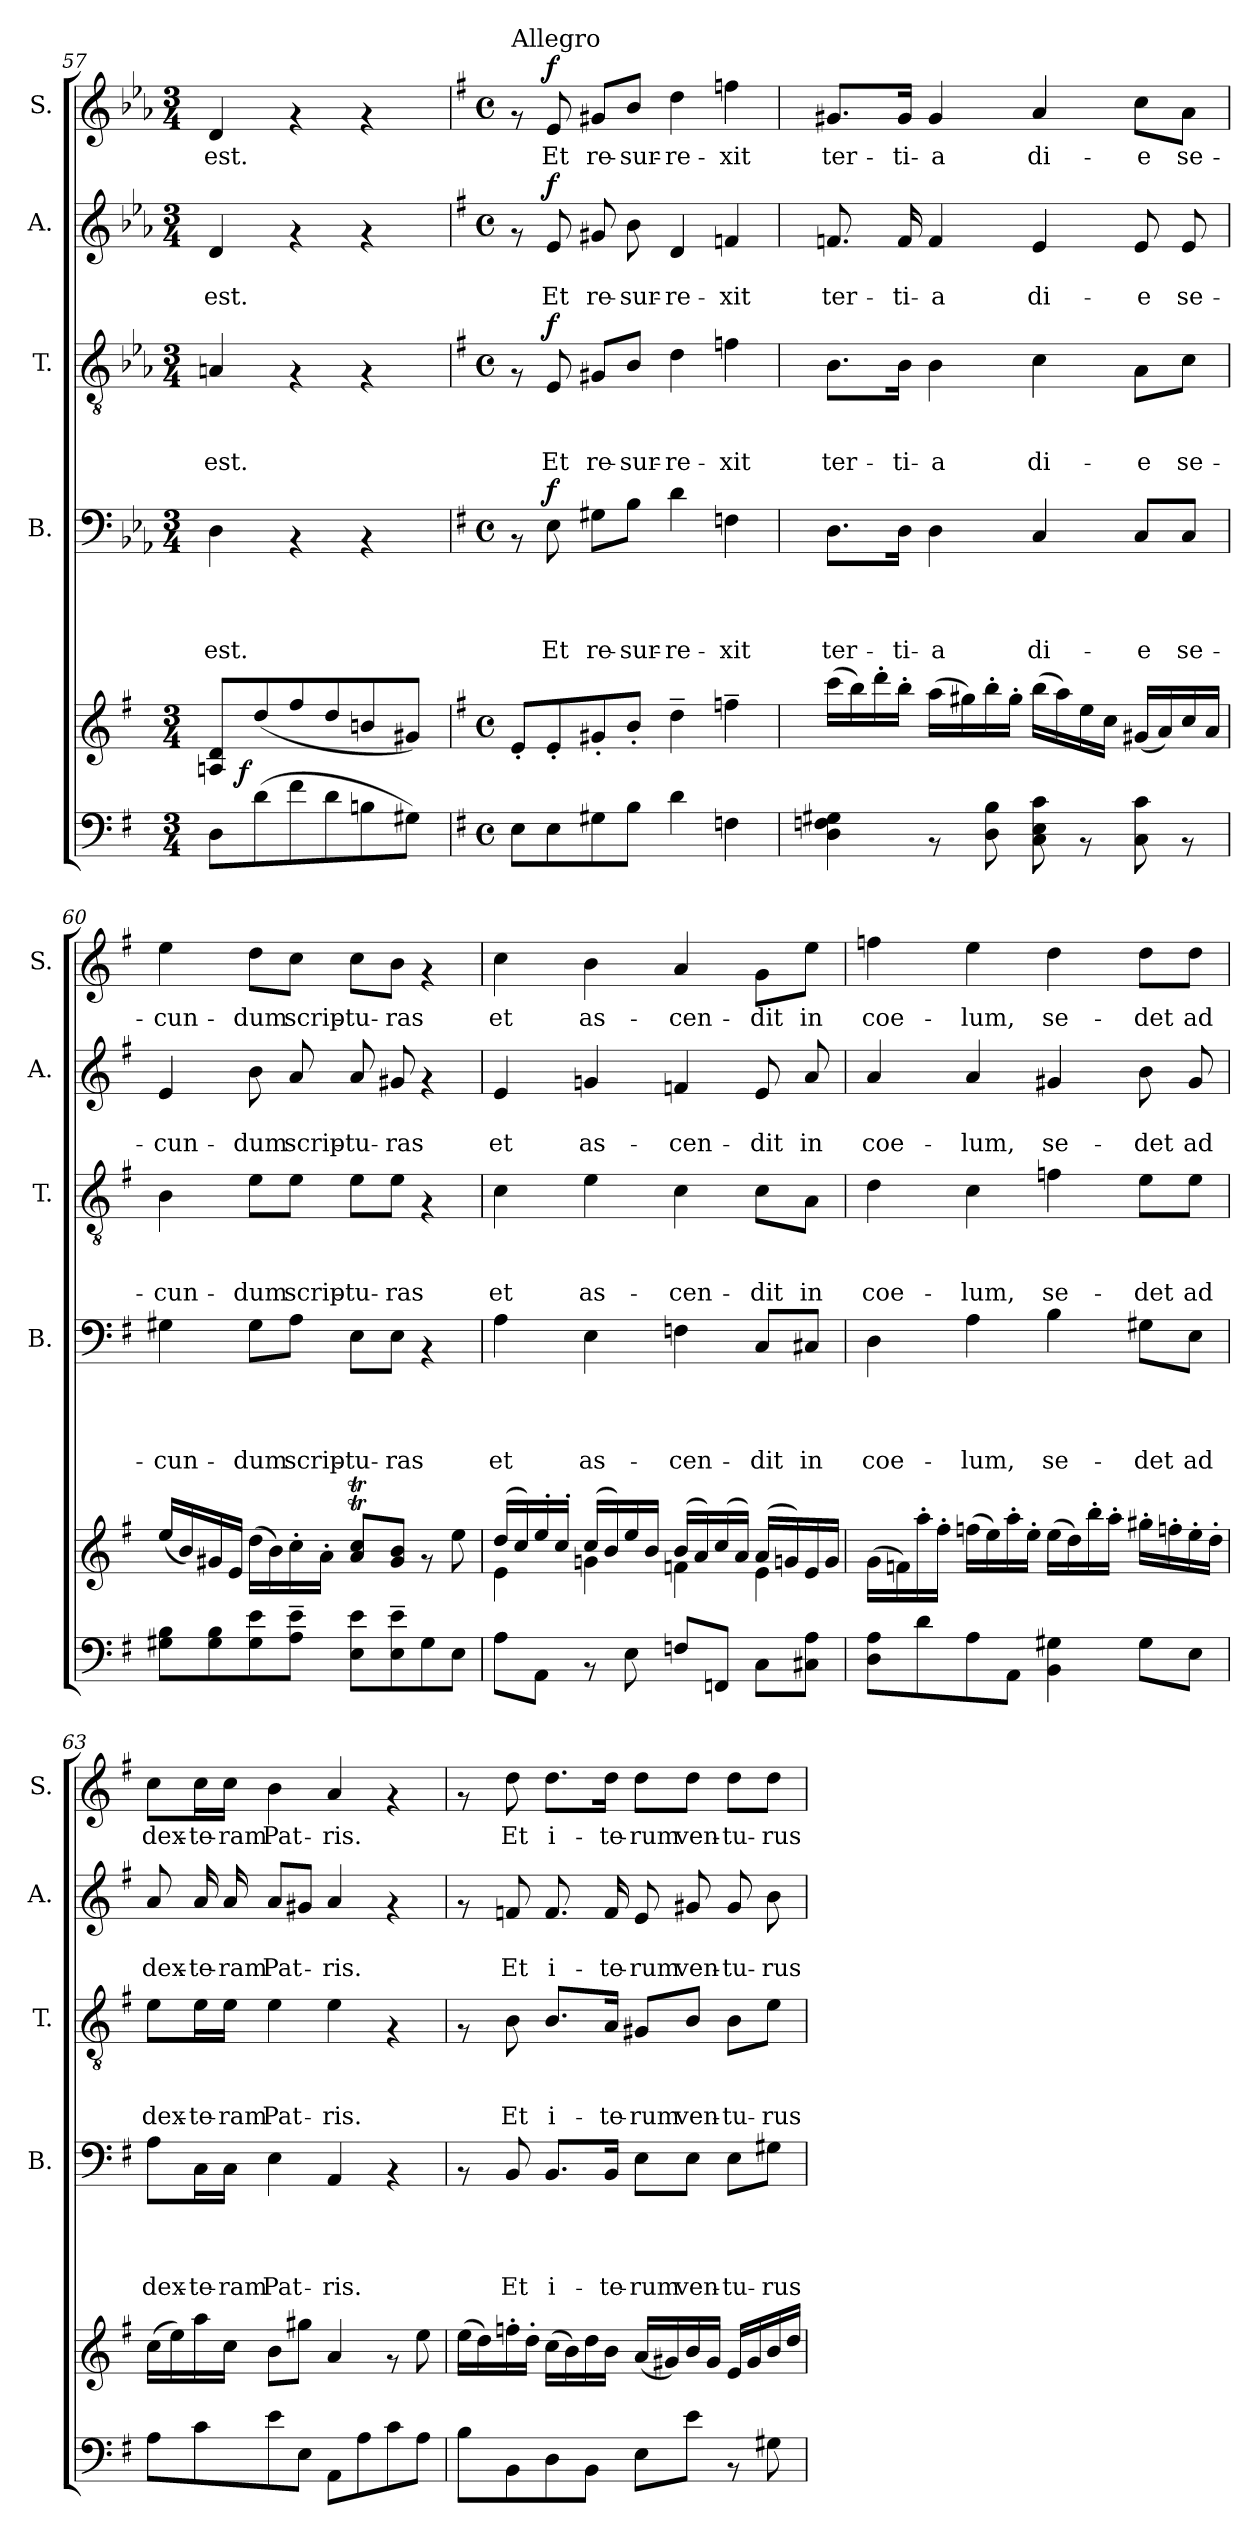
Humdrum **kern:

**kern	**dynam	**kern	**kern	**text	**text	**text	**text	**dynam	**kern	**text	**text	**text	**dynam	**kern	**text	**text	**dynam	**kern	**text	**dynam
*part6	*part6	*part5	*part4	*part4	*part4	*part4	*part4	*part4	*part3	*part3	*part3	*part3	*part3	*part2	*part2	*part2	*part2	*part1	*part1	*part1
*staff6	*staff6	*staff5	*staff4	*staff4	*staff4	*staff4	*staff4	*staff4	*staff3	*staff3	*staff3	*staff3	*staff3	*staff2	*staff2	*staff2	*staff2	*staff1	*staff1	*staff1
*	*	*	*I"B.	*	*	*	*	*	*I"T.	*	*	*	*	*I"A.	*	*	*	*I"S.	*	*
*	*	*	*I'B.	*	*	*	*	*	*I'T.	*	*	*	*	*I'A.	*	*	*	*I'S.	*	*
*clefF4	*	*clefG2	*clefF4	*	*	*	*	*	*clefGv2	*	*	*	*	*clefG2	*	*	*	*clefG2	*	*
*k[f#]	*	*k[f#]	*k[b-e-a-]	*	*	*	*	*	*k[b-e-a-]	*	*	*	*	*k[b-e-a-]	*	*	*	*k[b-e-a-]	*	*
*G:	*	*G:	*E-:	*	*	*	*	*	*E-:	*	*	*	*	*E-:	*	*	*	*E-:	*	*
*M3/4	*	*M3/4	*M3/4	*	*	*	*	*	*M3/4	*	*	*	*	*M3/4	*	*	*	*M3/4	*	*
=57	=57	=57	=57	=57	=57	=57	=57	=57	=57	=57	=57	=57	=57	=57	=57	=57	=57	=57	=57	=57
!	!	!	!	!	!	!	!LO:LY:b	!	!	!	!	!LO:LY:b	!	!	!	!LO:LY:b	!	!	!LO:LY:b	!
*^	*	*	*	*	*	*	*	*	*	*	*	*	*	*	*	*	*	*	*	*
8D\L	16.ryy	.	8An/ 8d/L	4D\	.	.	.	est.	.	4An/	.	.	est.	.	4d/	.	est.	.	4d/	est.	.
!	!	!LO:DY:a	!	!	!	!	!	!	!	!	!	!	!	!	!	!	!	!	!	!	!
.	2ryy	f	.	.	.	.	.	.	.	.	.	.	.	.	.	.	.	.	.	.	.
(>8d\	.	.	(<8dd/	.	.	.	.	.	.	.	.	.	.	.	.	.	.	.	.	.	.
8f#\	.	.	8ff#/	4rAA	.	.	.	.	.	4rF	.	.	.	.	4rf	.	.	.	4rf	.	.
8d\	.	.	8dd/	.	.	.	.	.	.	.	.	.	.	.	.	.	.	.	.	.	.
8Bn\	.	.	8bn/	4rAA	.	.	.	.	.	4rF	.	.	.	.	4rf	.	.	.	4rf	.	.
.	8ryy	.	.	.	.	.	.	.	.	.	.	.	.	.	.	.	.	.	.	.	.
8G#X\J)	.	.	8g#X/J)	.	.	.	.	.	.	.	.	.	.	.	.	.	.	.	.	.	.
.	32ryy	.	.	.	.	.	.	.	.	.	.	.	.	.	.	.	.	.	.	.	.
*v	*v	*	*	*	*	*	*	*	*	*	*	*	*	*	*	*	*	*	*	*	*
!!LO:PB:g=z
=58	=58	=58	=58	=58	=58	=58	=58	=58	=58	=58	=58	=58	=58	=58	=58	=58	=58	=58	=58	=58
*	*	*	*k[f#]	*	*	*	*	*	*k[f#]	*	*	*	*	*k[f#]	*	*	*	*k[f#]	*	*
*	*	*	*G:	*	*	*	*	*	*G:	*	*	*	*	*G:	*	*	*	*G:	*	*
*M4/4	*	*M4/4	*M4/4	*	*	*	*	*	*M4/4	*	*	*	*	*M4/4	*	*	*	*M4/4	*	*
*met(c)	*	*met(c)	*met(c)	*	*	*	*	*	*met(c)	*	*	*	*	*met(c)	*	*	*	*met(c)	*	*
*^	*	*	*	*	*	*	*	*	*	*	*	*	*	*	*	*	*	*	*	*
!	!	!	!	!	!	!	!	!	!	!	!	!	!	!	!	!	!	!	!LO:TX:a:t=Allegro	!	!
*v	*v	*	*	*	*	*	*	*	*	*	*	*	*	*	*	*	*	*	*	*	*
8E\L	.	8e'</L	8rAA	.	.	.	.	.	8rF	.	.	.	.	8rf	.	.	.	8rf	.	.
!	!	!	!	!	!	!	!LO:LY:b	!LO:DY:a	!	!	!	!LO:LY:b	!LO:DY:a	!	!	!LO:LY:b	!LO:DY:a	!	!LO:LY:b	!LO:DY:a
8E\	.	8e'</	8E\	.	.	.	Et	f	8E/	.	.	Et	f	8e/	.	Et	f	8e/	Et	f
!	!	!	!	!	!	!	!LO:LY:b	!	!	!	!	!LO:LY:b	!	!	!	!LO:LY:b	!	!	!LO:LY:b	!
8G#X\	.	8g#X'</	8G#X\L	.	.	.	re-	.	8G#X/L	.	.	re-	.	8g#X/	.	re-	.	8g#X/L	re-	.
!	!	!	!	!	!	!	!LO:LY:b	!	!	!	!	!LO:LY:b	!	!	!	!LO:LY:b	!	!	!LO:LY:b	!
8B\J	.	8b'</J	8B\J	.	.	.	-sur-	.	8B/J	.	.	-sur-	.	8b\	.	-sur-	.	8b/J	-sur-	.
!	!	!	!	!	!	!	!LO:LY:b	!	!	!	!	!LO:LY:b	!	!	!	!LO:LY:b	!	!	!LO:LY:b	!
4d\	.	4dd~>\	4d\	.	.	.	-re-	.	4d\	.	.	-re-	.	4d/	.	-re-	.	4dd\	-re-	.
!	!	!	!	!	!	!	!LO:LY:b	!	!	!	!	!LO:LY:b	!	!	!	!LO:LY:b	!	!	!LO:LY:b	!
4Fn\	.	4ffn~>\	4Fn\	.	.	.	-xit	.	4fn\	.	.	-xit	.	4fn/	.	-xit	.	4ffn\	-xit	.
=59	=59	=59	=59	=59	=59	=59	=59	=59	=59	=59	=59	=59	=59	=59	=59	=59	=59	=59	=59	=59
!	!	!	!	!	!	!	!LO:LY:b	!	!	!	!	!LO:LY:b	!	!	!	!LO:LY:b	!	!	!LO:LY:b	!
4D\ 4Fn\ 4G#X\	.	(>16ccc\LL	8.D\L	.	.	.	ter-	.	8.B\L	.	.	ter-	.	8.fn/	.	ter-	.	8.g#X/L	ter-	.
.	.	16bb\)	.	.	.	.	.	.	.	.	.	.	.	.	.	.	.	.	.	.
.	.	16ddd'>\	.	.	.	.	.	.	.	.	.	.	.	.	.	.	.	.	.	.
!	!	!	!	!	!	!	!LO:LY:b	!	!	!	!	!LO:LY:b	!	!	!	!LO:LY:b	!	!	!LO:LY:b	!
.	.	16bb'>\JJ	16D\Jk	.	.	.	-ti-	.	16B\Jk	.	.	-ti-	.	16f/	.	-ti-	.	16g#/Jk	-ti-	.
!	!	!	!	!	!	!	!LO:LY:b	!	!	!	!	!LO:LY:b	!	!	!	!LO:LY:b	!	!	!LO:LY:b	!
8rAA	.	(>16aa\LL	4D\	.	.	.	-a	.	4B\	.	.	-a	.	4f/	.	-a	.	4g#/	-a	.
.	.	16gg#X\)	.	.	.	.	.	.	.	.	.	.	.	.	.	.	.	.	.	.
8D\ 8B\	.	16bb'>\	.	.	.	.	.	.	.	.	.	.	.	.	.	.	.	.	.	.
.	.	16gg#'>\JJ	.	.	.	.	.	.	.	.	.	.	.	.	.	.	.	.	.	.
!	!	!	!	!	!	!	!LO:LY:b	!	!	!	!	!LO:LY:b	!	!	!	!LO:LY:b	!	!	!LO:LY:b	!
8C\ 8E\ 8c\	.	(>16bb\LL	4C/	.	.	.	di-	.	4c\	.	.	di-	.	4e/	.	di-	.	4a/	di-	.
.	.	16aa\)	.	.	.	.	.	.	.	.	.	.	.	.	.	.	.	.	.	.
8rAA	.	16ee\	.	.	.	.	.	.	.	.	.	.	.	.	.	.	.	.	.	.
.	.	16cc\JJ	.	.	.	.	.	.	.	.	.	.	.	.	.	.	.	.	.	.
!	!	!	!	!	!	!	!LO:LY:b	!	!	!	!	!LO:LY:b	!	!	!	!LO:LY:b	!	!	!LO:LY:b	!
8C\ 8c\	.	(<16g#X/LL	8C/L	.	.	.	-e	.	8A\L	.	.	-e	.	8e/	.	-e	.	8cc\L	-e	.
.	.	16a/)	.	.	.	.	.	.	.	.	.	.	.	.	.	.	.	.	.	.
!	!	!	!	!	!	!	!LO:LY:b	!	!	!	!	!LO:LY:b	!	!	!	!LO:LY:b	!	!	!LO:LY:b	!
8rAA	.	16cc/	8C/J	.	.	.	se-	.	8c\J	.	.	se-	.	8e/	.	se-	.	8a\J	se-	.
.	.	16a/JJ	.	.	.	.	.	.	.	.	.	.	.	.	.	.	.	.	.	.
=60	=60	=60	=60	=60	=60	=60	=60	=60	=60	=60	=60	=60	=60	=60	=60	=60	=60	=60	=60	=60
!	!	!	!	!	!	!	!LO:LY:b	!	!	!	!	!LO:LY:b	!	!	!	!LO:LY:b	!	!	!LO:LY:b	!
8G#X\ 8B\L	.	(<16ee/LL	4G#X\	.	.	.	-cun-	.	4B\	.	.	-cun-	.	4e/	.	-cun-	.	4ee\	-cun-	.
.	.	16b/)	.	.	.	.	.	.	.	.	.	.	.	.	.	.	.	.	.	.
8G#\ 8B\	.	16g#X/	.	.	.	.	.	.	.	.	.	.	.	.	.	.	.	.	.	.
.	.	16e/JJ	.	.	.	.	.	.	.	.	.	.	.	.	.	.	.	.	.	.
!	!	!	!	!	!	!	!LO:LY:b	!	!	!	!	!LO:LY:b	!	!	!	!LO:LY:b	!	!	!LO:LY:b	!
8G#\ 8e\	.	(>16dd\LL	8G#\L	.	.	.	-dum	.	8e\L	.	.	-dum	.	8b\	.	-dum	.	8dd\L	-dum	.
.	.	16b\)	.	.	.	.	.	.	.	.	.	.	.	.	.	.	.	.	.	.
!	!	!	!	!	!	!	!LO:LY:b	!	!	!	!	!LO:LY:b	!	!	!	!LO:LY:b	!	!	!LO:LY:b	!
8A\~> 8e\~>J	.	16cc'>\	8A\J	.	.	.	scrip-	.	8e\J	.	.	scrip-	.	8a/	.	scrip-	.	8cc\J	scrip-	.
.	.	16a'>\JJ	.	.	.	.	.	.	.	.	.	.	.	.	.	.	.	.	.	.
!	!	!	!	!	!	!	!LO:LY:b	!	!	!	!	!LO:LY:b	!	!	!	!LO:LY:b	!	!	!LO:LY:b	!
8E\ 8e\L	.	8a/T 8cc/TL	8E\L	.	.	.	-tu-	.	8e\L	.	.	-tu-	.	8a/	.	-tu-	.	8cc\L	-tu-	.
!	!	!	!	!	!	!	!LO:LY:b	!	!	!	!	!LO:LY:b	!	!	!	!LO:LY:b	!	!	!LO:LY:b	!
8E\~> 8e\~>	.	8g#/ 8b/J	8E\J	.	.	.	-ras	.	8e\J	.	.	-ras	.	8g#X/	.	-ras	.	8b\J	-ras	.
8G#\	.	8rf	4rAA	.	.	.	.	.	4rF	.	.	.	.	4rf	.	.	.	4rf	.	.
8E\J	.	8ee\	.	.	.	.	.	.	.	.	.	.	.	.	.	.	.	.	.	.
!!LO:PB:g=z
=61	=61	=61	=61	=61	=61	=61	=61	=61	=61	=61	=61	=61	=61	=61	=61	=61	=61	=61	=61	=61
*	*	*^	*	*	*	*	*	*	*	*	*	*	*	*	*	*	*	*	*	*
!	!	!	!	!	!	!	!	!LO:LY:b	!	!	!	!	!LO:LY:b	!	!	!	!LO:LY:b	!	!	!LO:LY:b	!
8A\L	.	(>16dd/LL	4e\	4A\	.	.	.	et	.	4c\	.	.	et	.	4e/	.	et	.	4cc\	et	.
.	.	16cc/)	.	.	.	.	.	.	.	.	.	.	.	.	.	.	.	.	.	.	.
8AA\J	.	16ee'>/	.	.	.	.	.	.	.	.	.	.	.	.	.	.	.	.	.	.	.
.	.	16cc'>/JJ	.	.	.	.	.	.	.	.	.	.	.	.	.	.	.	.	.	.	.
!	!	!	!	!	!	!	!	!LO:LY:b	!	!	!	!	!LO:LY:b	!	!	!	!LO:LY:b	!	!	!LO:LY:b	!
8rAA	.	(>16cc/LL	4gn\	4E\	.	.	.	as-	.	4e\	.	.	as-	.	4gn/	.	as-	.	4b\	as-	.
.	.	16b/)	.	.	.	.	.	.	.	.	.	.	.	.	.	.	.	.	.	.	.
8E\	.	16ee/	.	.	.	.	.	.	.	.	.	.	.	.	.	.	.	.	.	.	.
.	.	16b/JJ	.	.	.	.	.	.	.	.	.	.	.	.	.	.	.	.	.	.	.
!	!	!	!	!	!	!	!	!LO:LY:b	!	!	!	!	!LO:LY:b	!	!	!	!LO:LY:b	!	!	!LO:LY:b	!
8Fn/L	.	(>16b/LL	4fn\	4Fn\	.	.	.	-cen-	.	4c\	.	.	-cen-	.	4fn/	.	-cen-	.	4a/	-cen-	.
.	.	16a/)	.	.	.	.	.	.	.	.	.	.	.	.	.	.	.	.	.	.	.
8FFn/J	.	(>16cc/	.	.	.	.	.	.	.	.	.	.	.	.	.	.	.	.	.	.	.
.	.	16a/JJ)	.	.	.	.	.	.	.	.	.	.	.	.	.	.	.	.	.	.	.
!	!	!	!	!	!	!	!	!LO:LY:b	!	!	!	!	!LO:LY:b	!	!	!	!LO:LY:b	!	!	!LO:LY:b	!
8C\L	.	(>16a/LL	4e\	8C/L	.	.	.	-dit	.	8c\L	.	.	-dit	.	8e/	.	-dit	.	8g\L	-dit	.
.	.	16gn/)	.	.	.	.	.	.	.	.	.	.	.	.	.	.	.	.	.	.	.
!	!	!	!	!	!	!	!	!LO:LY:b	!	!	!	!	!LO:LY:b	!	!	!	!LO:LY:b	!	!	!LO:LY:b	!
8C#X\ 8A\J	.	16e/	.	8C#X/J	.	.	.	in	.	8A\J	.	.	in	.	8a/	.	in	.	8ee\J	in	.
.	.	16g/JJ	.	.	.	.	.	.	.	.	.	.	.	.	.	.	.	.	.	.	.
*	*	*v	*v	*	*	*	*	*	*	*	*	*	*	*	*	*	*	*	*	*	*
=62	=62	=62	=62	=62	=62	=62	=62	=62	=62	=62	=62	=62	=62	=62	=62	=62	=62	=62	=62	=62
!	!	!	!	!	!	!	!LO:LY:b	!	!	!	!	!LO:LY:b	!	!	!	!LO:LY:b	!	!	!LO:LY:b	!
8D\ 8A\L	.	(>16g\LL	4D\	.	.	.	coe-	.	4d\	.	.	coe-	.	4a/	.	coe-	.	4ffn\	coe-	.
.	.	16fn\)	.	.	.	.	.	.	.	.	.	.	.	.	.	.	.	.	.	.
8d\	.	16aa'>\	.	.	.	.	.	.	.	.	.	.	.	.	.	.	.	.	.	.
.	.	16ff#'>\JJ	.	.	.	.	.	.	.	.	.	.	.	.	.	.	.	.	.	.
!	!	!	!	!	!	!	!LO:LY:b	!	!	!	!	!LO:LY:b	!	!	!	!LO:LY:b	!	!	!LO:LY:b	!
8A\	.	(>16ffn\LL	4A\	.	.	.	-lum,	.	4c\	.	.	-lum,	.	4a/	.	-lum,	.	4ee\	-lum,	.
.	.	16ee\)	.	.	.	.	.	.	.	.	.	.	.	.	.	.	.	.	.	.
8AA\J	.	16aa'>\	.	.	.	.	.	.	.	.	.	.	.	.	.	.	.	.	.	.
.	.	16ee'>\JJ	.	.	.	.	.	.	.	.	.	.	.	.	.	.	.	.	.	.
!	!	!	!	!	!	!	!LO:LY:b	!	!	!	!	!LO:LY:b	!	!	!	!LO:LY:b	!	!	!LO:LY:b	!
4BB\ 4G#X\	.	(>16ee\LL	4B\	.	.	.	se-	.	4fn\	.	.	se-	.	4g#X/	.	se-	.	4dd\	se-	.
.	.	16dd\)	.	.	.	.	.	.	.	.	.	.	.	.	.	.	.	.	.	.
.	.	16bb'>\	.	.	.	.	.	.	.	.	.	.	.	.	.	.	.	.	.	.
.	.	16aa'>\JJ	.	.	.	.	.	.	.	.	.	.	.	.	.	.	.	.	.	.
!	!	!	!	!	!	!	!LO:LY:b	!	!	!	!	!LO:LY:b	!	!	!	!LO:LY:b	!	!	!LO:LY:b	!
8G#\L	.	16gg#X'>\LL	8G#X\L	.	.	.	-det	.	8e\L	.	.	-det	.	8b\	.	-det	.	8dd\L	-det	.
.	.	16ffn'>\	.	.	.	.	.	.	.	.	.	.	.	.	.	.	.	.	.	.
!	!	!	!	!	!	!	!LO:LY:b	!	!	!	!	!LO:LY:b	!	!	!	!LO:LY:b	!	!	!LO:LY:b	!
8E\J	.	16ee'>\	8E\J	.	.	.	ad	.	8e\J	.	.	ad	.	8g#/	.	ad	.	8dd\J	ad	.
.	.	16dd'>\JJ	.	.	.	.	.	.	.	.	.	.	.	.	.	.	.	.	.	.
=63	=63	=63	=63	=63	=63	=63	=63	=63	=63	=63	=63	=63	=63	=63	=63	=63	=63	=63	=63	=63
!	!	!	!	!	!	!	!LO:LY:b	!	!	!	!	!LO:LY:b	!	!	!	!LO:LY:b	!	!	!LO:LY:b	!
8A\L	.	(>16cc\LL	8A\L	.	.	.	dex-	.	8e\L	.	.	dex-	.	8a/	.	dex-	.	8cc\L	dex-	.
.	.	16ee\)	.	.	.	.	.	.	.	.	.	.	.	.	.	.	.	.	.	.
!	!	!	!	!	!	!	!LO:LY:b	!	!	!	!	!LO:LY:b	!	!	!	!LO:LY:b	!	!	!LO:LY:b	!
8c\	.	16aa\	16C\L	.	.	.	-te-	.	16e\L	.	.	-te-	.	16a/	.	-te-	.	16cc\L	-te-	.
!	!	!	!	!	!	!	!LO:LY:b	!	!	!	!	!LO:LY:b	!	!	!	!LO:LY:b	!	!	!LO:LY:b	!
.	.	16cc\JJ	16C\JJ	.	.	.	-ram	.	16e\JJ	.	.	-ram	.	16a/	.	-ram	.	16cc\JJ	-ram	.
!	!	!	!	!	!	!	!LO:LY:b	!	!	!	!	!LO:LY:b	!	!	!	!LO:LY:b	!	!	!LO:LY:b	!
8e\	.	8b\L	4E\	.	.	.	Pat-	.	4e\	.	.	Pat-	.	8a/L	.	Pat-	.	4b\	Pat-	.
8E\J	.	8gg#X\J	.	.	.	.	.	.	.	.	.	.	.	8g#X/J	.	.	.	.	.	.
!	!	!	!	!	!	!	!LO:LY:b	!	!	!	!	!LO:LY:b	!	!	!	!LO:LY:b	!	!	!LO:LY:b	!
8AA\L	.	4a/	4AA/	.	.	.	-ris.	.	4e\	.	.	-ris.	.	4a/	.	-ris.	.	4a/	-ris.	.
8A\	.	.	.	.	.	.	.	.	.	.	.	.	.	.	.	.	.	.	.	.
8c\	.	8rf	4rAA	.	.	.	.	.	4rF	.	.	.	.	4rf	.	.	.	4rf	.	.
8A\J	.	8ee\	.	.	.	.	.	.	.	.	.	.	.	.	.	.	.	.	.	.
!!LO:PB:g=z
=64	=64	=64	=64	=64	=64	=64	=64	=64	=64	=64	=64	=64	=64	=64	=64	=64	=64	=64	=64	=64
8B\L	.	(>16ee\LL	8rAA	.	.	.	.	.	8rF	.	.	.	.	8rf	.	.	.	8rf	.	.
.	.	16dd\)	.	.	.	.	.	.	.	.	.	.	.	.	.	.	.	.	.	.
!	!	!	!	!	!	!	!LO:LY:b	!	!	!	!	!LO:LY:b	!	!	!	!LO:LY:b	!	!	!LO:LY:b	!
8BB\	.	16ffn'>\	8BB/	.	.	.	Et	.	8B\	.	.	Et	.	8fn/	.	Et	.	8dd\	Et	.
.	.	16dd'>\JJ	.	.	.	.	.	.	.	.	.	.	.	.	.	.	.	.	.	.
!	!	!	!	!	!	!	!LO:LY:b	!	!	!	!	!LO:LY:b	!	!	!	!LO:LY:b	!	!	!LO:LY:b	!
8D\	.	(>16cc\LL	8.BB/L	.	.	.	i-	.	8.B/L	.	.	i-	.	8.f/	.	i-	.	8.dd\L	i-	.
.	.	16b\)	.	.	.	.	.	.	.	.	.	.	.	.	.	.	.	.	.	.
8BB\J	.	16dd\	.	.	.	.	.	.	.	.	.	.	.	.	.	.	.	.	.	.
!	!	!	!	!	!	!	!LO:LY:b	!	!	!	!	!LO:LY:b	!	!	!	!LO:LY:b	!	!	!LO:LY:b	!
.	.	16b\JJ	16BB/Jk	.	.	.	-te-	.	16A/Jk	.	.	-te-	.	16f/	.	-te-	.	16dd\Jk	-te-	.
!	!	!	!	!	!	!	!LO:LY:b	!	!	!	!	!LO:LY:b	!	!	!	!LO:LY:b	!	!	!LO:LY:b	!
8E\L	.	(<16a/LL	8E\L	.	.	.	-rum	.	8G#X/L	.	.	-rum	.	8e/	.	-rum	.	8dd\L	-rum	.
.	.	16g#X/)	.	.	.	.	.	.	.	.	.	.	.	.	.	.	.	.	.	.
!	!	!	!	!	!	!	!LO:LY:b	!	!	!	!	!LO:LY:b	!	!	!	!LO:LY:b	!	!	!LO:LY:b	!
8e\J	.	16b/	8E\J	.	.	.	ven-	.	8B/J	.	.	ven-	.	8g#X/	.	ven-	.	8dd\J	ven-	.
.	.	16g#/JJ	.	.	.	.	.	.	.	.	.	.	.	.	.	.	.	.	.	.
!	!	!	!	!	!	!	!LO:LY:b	!	!	!	!	!LO:LY:b	!	!	!	!LO:LY:b	!	!	!LO:LY:b	!
8rAA	.	16e/LL	8E\L	.	.	.	-tu-	.	8B\L	.	.	-tu-	.	8g#/	.	-tu-	.	8dd\L	-tu-	.
.	.	16g#/	.	.	.	.	.	.	.	.	.	.	.	.	.	.	.	.	.	.
!	!	!	!	!	!	!	!LO:LY:b	!	!	!	!	!LO:LY:b	!	!	!	!LO:LY:b	!	!	!LO:LY:b	!
8G#X\	.	16b/	8G#X\J	.	.	.	-rus	.	8e\J	.	.	-rus	.	8b\	.	-rus	.	8dd\J	-rus	.
.	.	16dd/JJ	.	.	.	.	.	.	.	.	.	.	.	.	.	.	.	.	.	.
=	=	=	=	=	=	=	=	=	=	=	=	=	=	=	=	=	=	=	=	=
*-	*-	*-	*-	*-	*-	*-	*-	*-	*-	*-	*-	*-	*-	*-	*-	*-	*-	*-	*-	*-
